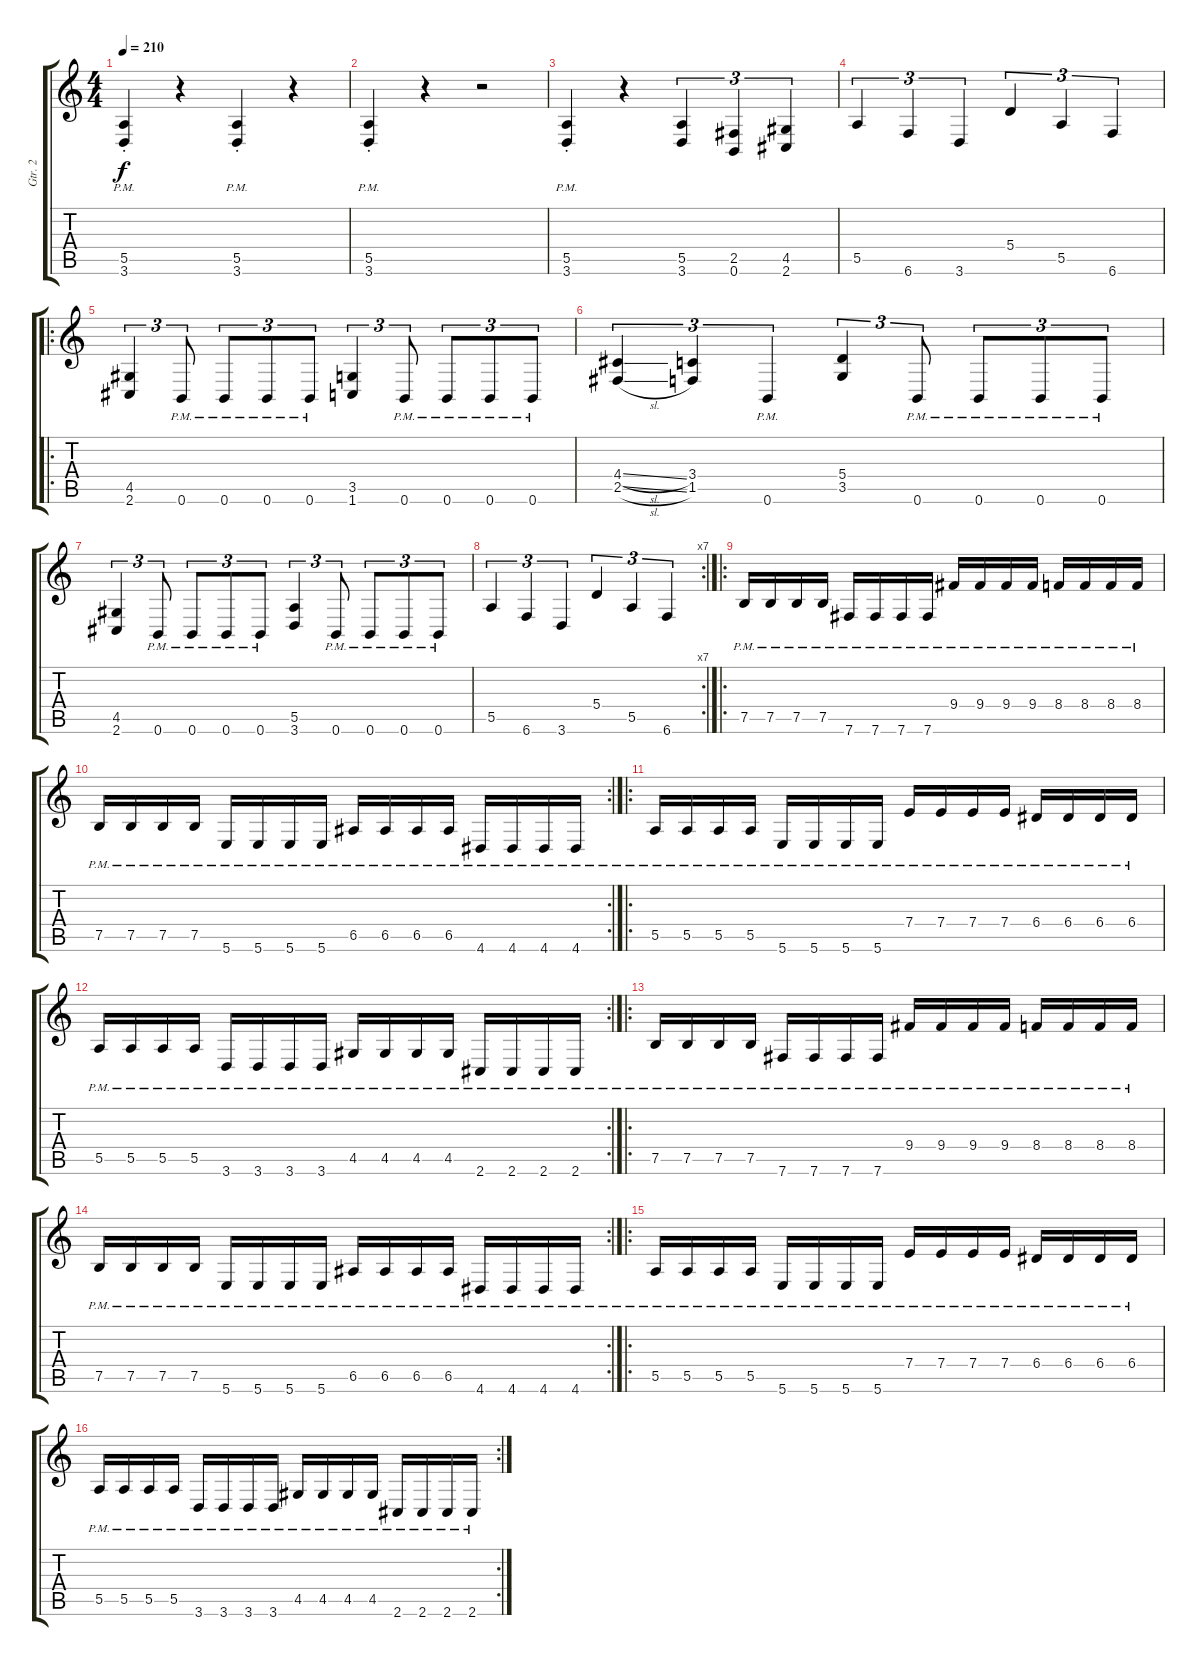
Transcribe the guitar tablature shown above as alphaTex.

\track ("Gtr. 2" "Gtr. 2") {instrument distortionguitar}
\staff {score tabs}
\tuning (B3 Gb3 D3 A2 E2 B1) {hide}
\ts (4 4)
\tempo 210
\clef g2
\ks c
(5.5{pm st} 3.6{pm st}).4{dy f} r.4 (5.5{pm st} 3.6{pm st}).4 r.4 |
(5.5{pm st} 3.6{pm st}).4 r.4 r.2 |
(5.5{pm st} 3.6{pm st}).4 r.4 (5.5 3.6).4{tu (3 2)} (2.5 0.6).4{tu (3 2)} (4.5 2.6).4{tu (3 2)} |
5.5.4{tu (3 2)} 6.6.4{tu (3 2)} 3.6.4{tu (3 2)} 5.4.4{tu (3 2)} 5.5.4{tu (3 2)} 6.6.4{tu (3 2)} |
\ro
(4.5 2.6).4{tu (3 2)} 0.6{pm}.8{tu (3 2)} 0.6{pm}.8{tu (3 2)} 0.6{pm}.8{tu (3 2)} 0.6{pm}.8{tu (3 2)} (3.5 1.6).4{tu (3 2)} 0.6{pm}.8{tu (3 2)} 0.6{pm}.8{tu (3 2)} 0.6{pm}.8{tu (3 2)} 0.6{pm}.8{tu (3 2)} |
(4.4{sl} 2.5{sl}).4{tu (3 2)} (3.4 1.5).4{tu (3 2)} 0.6{pm}.4{tu (3 2)} (5.4 3.5).4{tu (3 2)} 0.6{pm}.8{tu (3 2)} 0.6{pm}.8{tu (3 2)} 0.6{pm}.8{tu (3 2)} 0.6{pm}.8{tu (3 2)} |
(4.5 2.6).4{tu (3 2)} 0.6{pm}.8{tu (3 2)} 0.6{pm}.8{tu (3 2)} 0.6{pm}.8{tu (3 2)} 0.6{pm}.8{tu (3 2)} (5.5 3.6).4{tu (3 2)} 0.6{pm}.8{tu (3 2)} 0.6{pm}.8{tu (3 2)} 0.6{pm}.8{tu (3 2)} 0.6{pm}.8{tu (3 2)} |
\rc 7
5.5.4{tu (3 2)} 6.6.4{tu (3 2)} 3.6.4{tu (3 2)} 5.4.4{tu (3 2)} 5.5.4{tu (3 2)} 6.6.4{tu (3 2)} |
\ro
7.5{pm}.16 7.5{pm}.16 7.5{pm}.16 7.5{pm}.16 7.6{pm}.16 7.6{pm}.16 7.6{pm}.16 7.6{pm}.16 9.4{pm}.16 9.4{pm}.16 9.4{pm}.16 9.4{pm}.16 8.4{pm}.16 8.4{pm}.16 8.4{pm}.16 8.4{pm}.16 |
\rc 2
7.5{pm}.16 7.5{pm}.16 7.5{pm}.16 7.5{pm}.16 5.6{pm}.16 5.6{pm}.16 5.6{pm}.16 5.6{pm}.16 6.5{pm}.16 6.5{pm}.16 6.5{pm}.16 6.5{pm}.16 4.6{pm}.16 4.6{pm}.16 4.6{pm}.16 4.6{pm}.16 |
\ro
5.5{pm}.16 5.5{pm}.16 5.5{pm}.16 5.5{pm}.16 5.6{pm}.16 5.6{pm}.16 5.6{pm}.16 5.6{pm}.16 7.4{pm}.16 7.4{pm}.16 7.4{pm}.16 7.4{pm}.16 6.4{pm}.16 6.4{pm}.16 6.4{pm}.16 6.4{pm}.16 |
\rc 2
5.5{pm}.16 5.5{pm}.16 5.5{pm}.16 5.5{pm}.16 3.6{pm}.16 3.6{pm}.16 3.6{pm}.16 3.6{pm}.16 4.5{pm}.16 4.5{pm}.16 4.5{pm}.16 4.5{pm}.16 2.6{pm}.16 2.6{pm}.16 2.6{pm}.16 2.6{pm}.16 |
\ro
7.5{pm}.16 7.5{pm}.16 7.5{pm}.16 7.5{pm}.16 7.6{pm}.16 7.6{pm}.16 7.6{pm}.16 7.6{pm}.16 9.4{pm}.16 9.4{pm}.16 9.4{pm}.16 9.4{pm}.16 8.4{pm}.16 8.4{pm}.16 8.4{pm}.16 8.4{pm}.16 |
\rc 2
7.5{pm}.16 7.5{pm}.16 7.5{pm}.16 7.5{pm}.16 5.6{pm}.16 5.6{pm}.16 5.6{pm}.16 5.6{pm}.16 6.5{pm}.16 6.5{pm}.16 6.5{pm}.16 6.5{pm}.16 4.6{pm}.16 4.6{pm}.16 4.6{pm}.16 4.6{pm}.16 |
\ro
5.5{pm}.16 5.5{pm}.16 5.5{pm}.16 5.5{pm}.16 5.6{pm}.16 5.6{pm}.16 5.6{pm}.16 5.6{pm}.16 7.4{pm}.16 7.4{pm}.16 7.4{pm}.16 7.4{pm}.16 6.4{pm}.16 6.4{pm}.16 6.4{pm}.16 6.4{pm}.16 |
\rc 2
5.5{pm}.16 5.5{pm}.16 5.5{pm}.16 5.5{pm}.16 3.6{pm}.16 3.6{pm}.16 3.6{pm}.16 3.6{pm}.16 4.5{pm}.16 4.5{pm}.16 4.5{pm}.16 4.5{pm}.16 2.6{pm}.16 2.6{pm}.16 2.6{pm}.16 2.6{pm}.16
